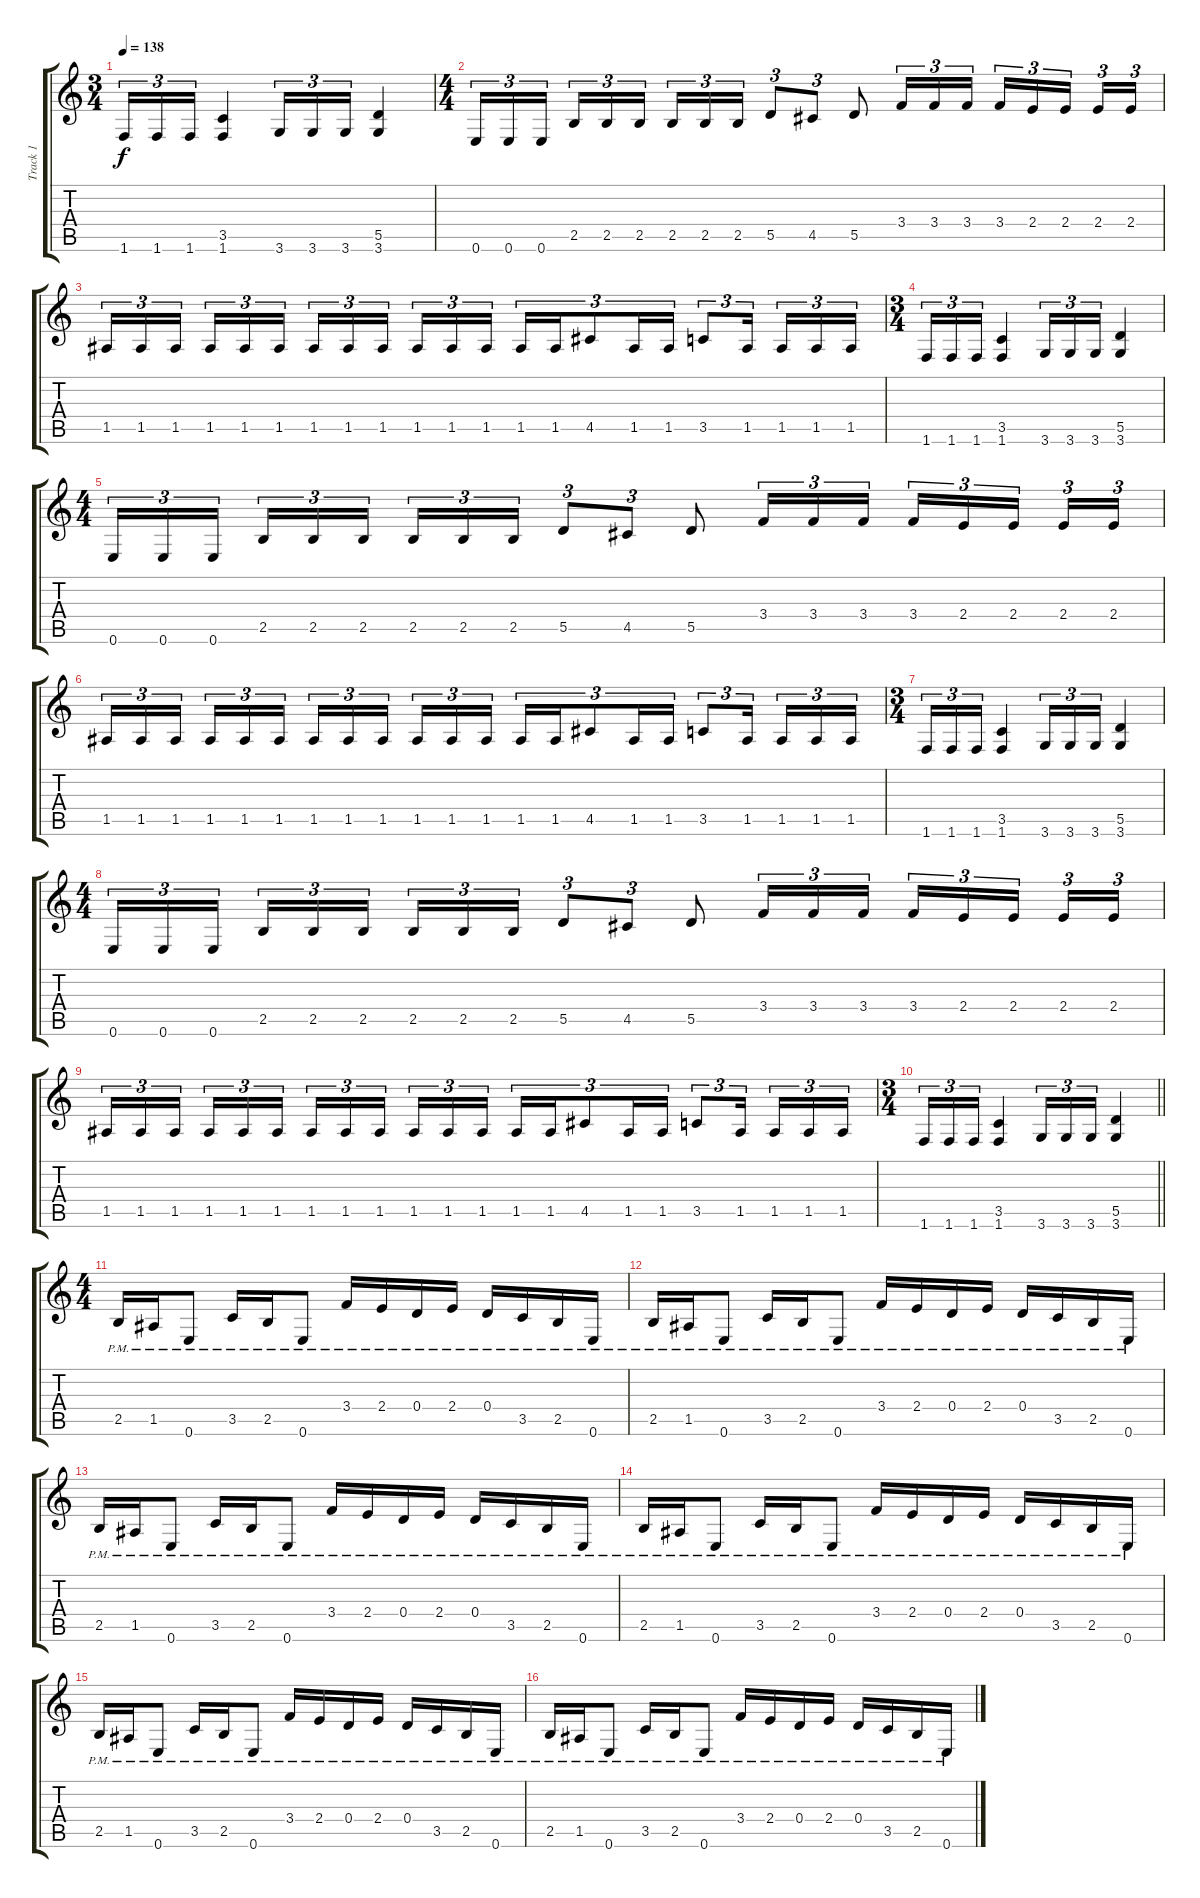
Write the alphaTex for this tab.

\track ("Track 1" "Track 1") {instrument distortionguitar}
\staff {score tabs}
\tuning (E4 B3 G3 D3 A2 E2) {hide}
\ts (3 4)
\tempo 138
\clef g2
\ks c
1.6.16{tu (3 2) dy f} 1.6.16{tu (3 2)} 1.6.16{tu (3 2)} (3.5 1.6).4 3.6.16{tu (3 2)} 3.6.16{tu (3 2)} 3.6.16{tu (3 2)} (5.5 3.6).4 |
\ts (4 4)
0.6.16{tu (3 2)} 0.6.16{tu (3 2)} 0.6.16{tu (3 2)} 2.5.16{tu (3 2)} 2.5.16{tu (3 2)} 2.5.16{tu (3 2)} 2.5.16{tu (3 2)} 2.5.16{tu (3 2)} 2.5.16{tu (3 2)} 5.5.8{tu (3 2)} 4.5.8{tu (3 2)} 5.5.8 3.4.16{tu (3 2)} 3.4.16{tu (3 2)} 3.4.16{tu (3 2)} 3.4.16{tu (3 2)} 2.4.16{tu (3 2)} 2.4.16{tu (3 2)} 2.4.16{tu (3 2)} 2.4.16{tu (3 2)} |
1.5.16{tu (3 2)} 1.5.16{tu (3 2)} 1.5.16{tu (3 2)} 1.5.16{tu (3 2)} 1.5.16{tu (3 2)} 1.5.16{tu (3 2)} 1.5.16{tu (3 2)} 1.5.16{tu (3 2)} 1.5.16{tu (3 2)} 1.5.16{tu (3 2)} 1.5.16{tu (3 2)} 1.5.16{tu (3 2)} 1.5.16{tu (3 2)} 1.5.16{tu (3 2)} 4.5.8{tu (3 2)} 1.5.16{tu (3 2)} 1.5.16{tu (3 2)} 3.5.8{tu (3 2)} 1.5.16{tu (3 2)} 1.5.16{tu (3 2)} 1.5.16{tu (3 2)} 1.5.16{tu (3 2)} |
\ts (3 4)
1.6.16{tu (3 2)} 1.6.16{tu (3 2)} 1.6.16{tu (3 2)} (3.5 1.6).4 3.6.16{tu (3 2)} 3.6.16{tu (3 2)} 3.6.16{tu (3 2)} (5.5 3.6).4 |
\ts (4 4)
0.6.16{tu (3 2)} 0.6.16{tu (3 2)} 0.6.16{tu (3 2)} 2.5.16{tu (3 2)} 2.5.16{tu (3 2)} 2.5.16{tu (3 2)} 2.5.16{tu (3 2)} 2.5.16{tu (3 2)} 2.5.16{tu (3 2)} 5.5.8{tu (3 2)} 4.5.8{tu (3 2)} 5.5.8 3.4.16{tu (3 2)} 3.4.16{tu (3 2)} 3.4.16{tu (3 2)} 3.4.16{tu (3 2)} 2.4.16{tu (3 2)} 2.4.16{tu (3 2)} 2.4.16{tu (3 2)} 2.4.16{tu (3 2)} |
1.5.16{tu (3 2)} 1.5.16{tu (3 2)} 1.5.16{tu (3 2)} 1.5.16{tu (3 2)} 1.5.16{tu (3 2)} 1.5.16{tu (3 2)} 1.5.16{tu (3 2)} 1.5.16{tu (3 2)} 1.5.16{tu (3 2)} 1.5.16{tu (3 2)} 1.5.16{tu (3 2)} 1.5.16{tu (3 2)} 1.5.16{tu (3 2)} 1.5.16{tu (3 2)} 4.5.8{tu (3 2)} 1.5.16{tu (3 2)} 1.5.16{tu (3 2)} 3.5.8{tu (3 2)} 1.5.16{tu (3 2)} 1.5.16{tu (3 2)} 1.5.16{tu (3 2)} 1.5.16{tu (3 2)} |
\ts (3 4)
1.6.16{tu (3 2)} 1.6.16{tu (3 2)} 1.6.16{tu (3 2)} (3.5 1.6).4 3.6.16{tu (3 2)} 3.6.16{tu (3 2)} 3.6.16{tu (3 2)} (5.5 3.6).4 |
\ts (4 4)
0.6.16{tu (3 2)} 0.6.16{tu (3 2)} 0.6.16{tu (3 2)} 2.5.16{tu (3 2)} 2.5.16{tu (3 2)} 2.5.16{tu (3 2)} 2.5.16{tu (3 2)} 2.5.16{tu (3 2)} 2.5.16{tu (3 2)} 5.5.8{tu (3 2)} 4.5.8{tu (3 2)} 5.5.8 3.4.16{tu (3 2)} 3.4.16{tu (3 2)} 3.4.16{tu (3 2)} 3.4.16{tu (3 2)} 2.4.16{tu (3 2)} 2.4.16{tu (3 2)} 2.4.16{tu (3 2)} 2.4.16{tu (3 2)} |
1.5.16{tu (3 2)} 1.5.16{tu (3 2)} 1.5.16{tu (3 2)} 1.5.16{tu (3 2)} 1.5.16{tu (3 2)} 1.5.16{tu (3 2)} 1.5.16{tu (3 2)} 1.5.16{tu (3 2)} 1.5.16{tu (3 2)} 1.5.16{tu (3 2)} 1.5.16{tu (3 2)} 1.5.16{tu (3 2)} 1.5.16{tu (3 2)} 1.5.16{tu (3 2)} 4.5.8{tu (3 2)} 1.5.16{tu (3 2)} 1.5.16{tu (3 2)} 3.5.8{tu (3 2)} 1.5.16{tu (3 2)} 1.5.16{tu (3 2)} 1.5.16{tu (3 2)} 1.5.16{tu (3 2)} |
\ts (3 4)
\barLineRight lightlight
1.6.16{tu (3 2)} 1.6.16{tu (3 2)} 1.6.16{tu (3 2)} (3.5 1.6).4 3.6.16{tu (3 2)} 3.6.16{tu (3 2)} 3.6.16{tu (3 2)} (5.5 3.6).4 |
\ts (4 4)
\section ("" "")
2.5{pm}.16 1.5{pm}.16 0.6{pm}.8 3.5{pm}.16 2.5{pm}.16 0.6{pm}.8 3.4{pm}.16 2.4{pm}.16 0.4{pm}.16 2.4{pm}.16 0.4{pm}.16 3.5{pm}.16 2.5{pm}.16 0.6{pm}.16 |
2.5{pm}.16 1.5{pm}.16 0.6{pm}.8 3.5{pm}.16 2.5{pm}.16 0.6{pm}.8 3.4{pm}.16 2.4{pm}.16 0.4{pm}.16 2.4{pm}.16 0.4{pm}.16 3.5{pm}.16 2.5{pm}.16 0.6{pm}.16 |
2.5{pm}.16 1.5{pm}.16 0.6{pm}.8 3.5{pm}.16 2.5{pm}.16 0.6{pm}.8 3.4{pm}.16 2.4{pm}.16 0.4{pm}.16 2.4{pm}.16 0.4{pm}.16 3.5{pm}.16 2.5{pm}.16 0.6{pm}.16 |
2.5{pm}.16 1.5{pm}.16 0.6{pm}.8 3.5{pm}.16 2.5{pm}.16 0.6{pm}.8 3.4{pm}.16 2.4{pm}.16 0.4{pm}.16 2.4{pm}.16 0.4{pm}.16 3.5{pm}.16 2.5{pm}.16 0.6{pm}.16 |
2.5{pm}.16 1.5{pm}.16 0.6{pm}.8 3.5{pm}.16 2.5{pm}.16 0.6{pm}.8 3.4{pm}.16 2.4{pm}.16 0.4{pm}.16 2.4{pm}.16 0.4{pm}.16 3.5{pm}.16 2.5{pm}.16 0.6{pm}.16 |
2.5{pm}.16 1.5{pm}.16 0.6{pm}.8 3.5{pm}.16 2.5{pm}.16 0.6{pm}.8 3.4{pm}.16 2.4{pm}.16 0.4{pm}.16 2.4{pm}.16 0.4{pm}.16 3.5{pm}.16 2.5{pm}.16 0.6{pm}.16
